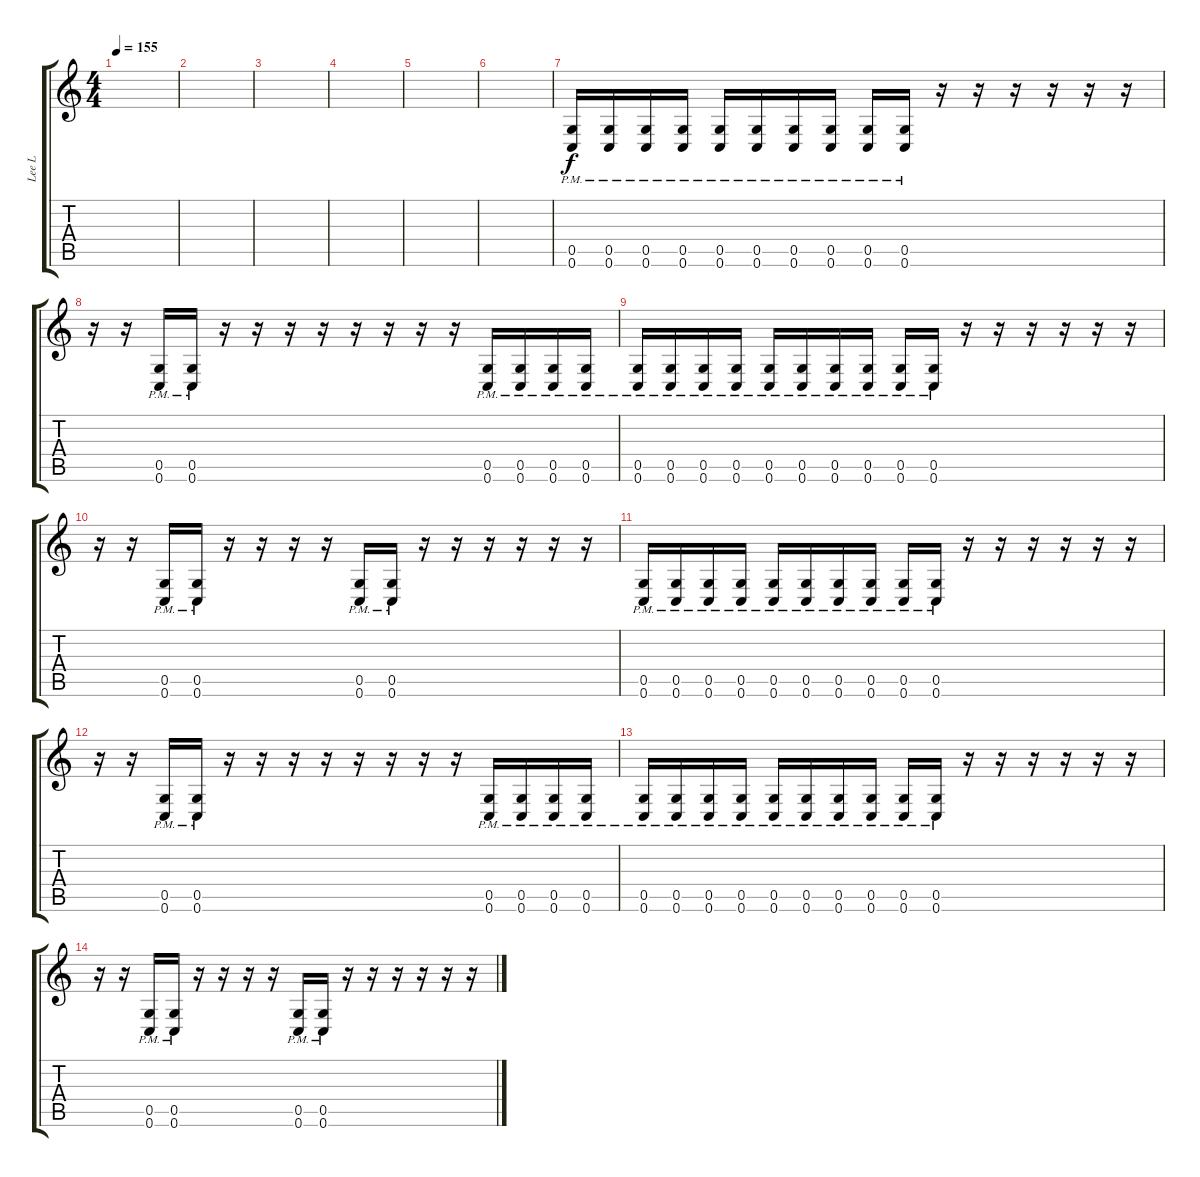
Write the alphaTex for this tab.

\track ("Lee L" "Lee L") {instrument distortionguitar}
\staff {score tabs}
\tuning (D4 A3 F3 C3 G2 C2) {hide}
\ts (4 4)
\tempo 155
\clef g2
\ks c
|
|
|
|
|
|
(0.5{pm} 0.6{pm}).16 (0.5{pm} 0.6{pm}).16 (0.5{pm} 0.6{pm}).16 (0.5{pm} 0.6{pm}).16 (0.5{pm} 0.6{pm}).16 (0.5{pm} 0.6{pm}).16 (0.5{pm} 0.6{pm}).16 (0.5{pm} 0.6{pm}).16 (0.5{pm} 0.6{pm}).16 (0.5{pm} 0.6{pm}).16 r.16 r.16 r.16 r.16 r.16 r.16 |
r.16 r.16 (0.5{pm} 0.6{pm}).16 (0.5{pm} 0.6{pm}).16 r.16 r.16 r.16 r.16 r.16 r.16 r.16 r.16 (0.5{pm} 0.6{pm}).16 (0.5{pm} 0.6{pm}).16 (0.5{pm} 0.6{pm}).16 (0.5{pm} 0.6{pm}).16 |
(0.5{pm} 0.6{pm}).16 (0.5{pm} 0.6{pm}).16 (0.5{pm} 0.6{pm}).16 (0.5{pm} 0.6{pm}).16 (0.5{pm} 0.6{pm}).16 (0.5{pm} 0.6{pm}).16 (0.5{pm} 0.6{pm}).16 (0.5{pm} 0.6{pm}).16 (0.5{pm} 0.6{pm}).16 (0.5{pm} 0.6{pm}).16 r.16 r.16 r.16 r.16 r.16 r.16 |
r.16 r.16 (0.5{pm} 0.6{pm}).16 (0.5{pm} 0.6{pm}).16 r.16 r.16 r.16 r.16 (0.5{pm} 0.6{pm}).16 (0.5{pm} 0.6{pm}).16 r.16 r.16 r.16 r.16 r.16 r.16 |
(0.5{pm} 0.6{pm}).16 (0.5{pm} 0.6{pm}).16 (0.5{pm} 0.6{pm}).16 (0.5{pm} 0.6{pm}).16 (0.5{pm} 0.6{pm}).16 (0.5{pm} 0.6{pm}).16 (0.5{pm} 0.6{pm}).16 (0.5{pm} 0.6{pm}).16 (0.5{pm} 0.6{pm}).16 (0.5{pm} 0.6{pm}).16 r.16 r.16 r.16 r.16 r.16 r.16 |
r.16 r.16 (0.5{pm} 0.6{pm}).16 (0.5{pm} 0.6{pm}).16 r.16 r.16 r.16 r.16 r.16 r.16 r.16 r.16 (0.5{pm} 0.6{pm}).16 (0.5{pm} 0.6{pm}).16 (0.5{pm} 0.6{pm}).16 (0.5{pm} 0.6{pm}).16 |
(0.5{pm} 0.6{pm}).16 (0.5{pm} 0.6{pm}).16 (0.5{pm} 0.6{pm}).16 (0.5{pm} 0.6{pm}).16 (0.5{pm} 0.6{pm}).16 (0.5{pm} 0.6{pm}).16 (0.5{pm} 0.6{pm}).16 (0.5{pm} 0.6{pm}).16 (0.5{pm} 0.6{pm}).16 (0.5{pm} 0.6{pm}).16 r.16 r.16 r.16 r.16 r.16 r.16 |
r.16 r.16 (0.5{pm} 0.6{pm}).16 (0.5{pm} 0.6{pm}).16 r.16 r.16 r.16 r.16 (0.5{pm} 0.6{pm}).16 (0.5{pm} 0.6{pm}).16 r.16 r.16 r.16 r.16 r.16 r.16
